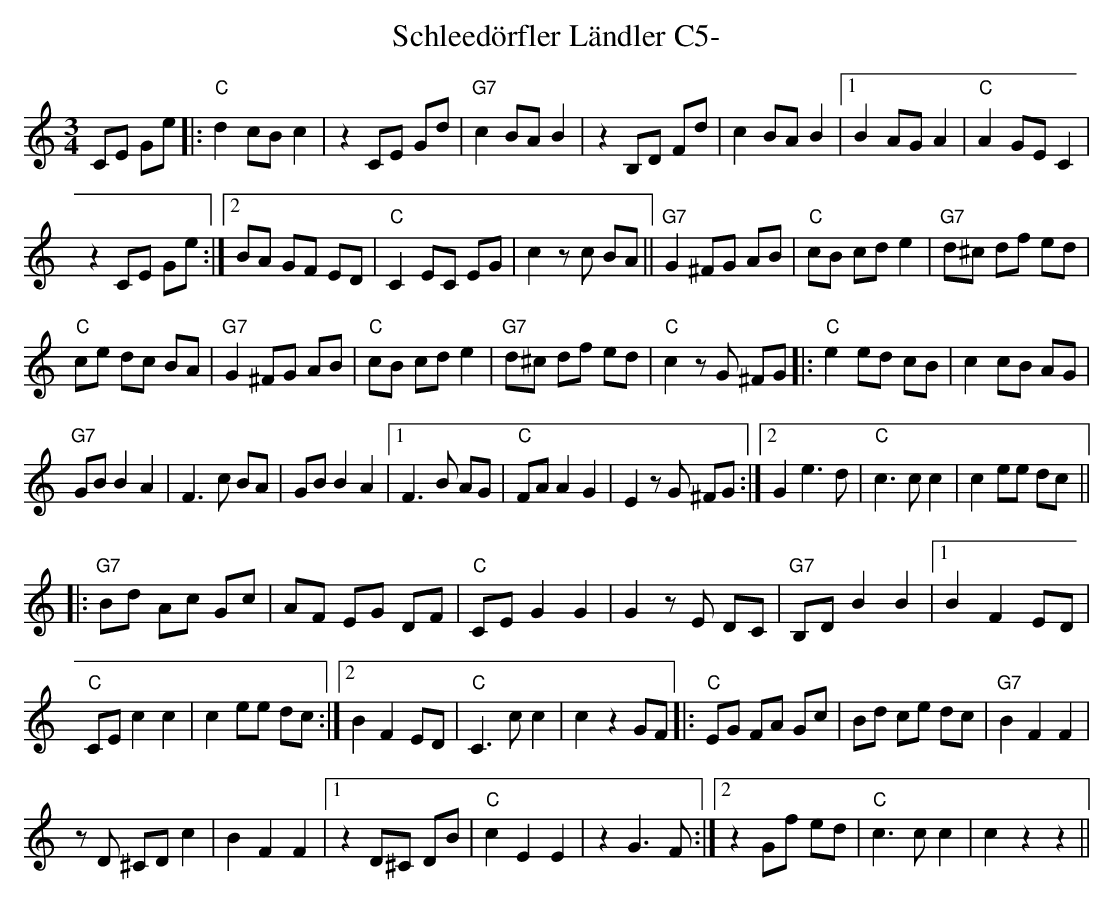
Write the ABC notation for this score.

X:1
T:Schleedörfler Ländler C5-
M:3/4
L:1/8
K:Cmaj
CE Ge |: "C"d2 cB c2 | z2 CE Gd | "G7"c2 BA B2 | z2 B,D Fd | c2 BA B2 |1 B2 AG A2 | "C"A2 GE C2 |
z2 CE Ge :|2 BA GF ED | "C"C2 EC EG | c2 zc BA || "G7"G2 ^FG AB | "C"cB cd e2 | "G7"d^c df ed |
"C"ce dc BA | "G7"G2 ^FG AB | "C"cB cd e2 | "G7"d^c df ed | "C"c2 zG ^FG |: "C"e2 ed cB | c2 cB AG |
"G7"GB B2 A2 | F3c BA | GB B2A2 |1 F3B AG | "C"FA A2G2 | E2 zG ^FG :|2 G2 e3d | "C"c3c c2 | c2 ee dc ||
|: "G7"Bd Ac Gc | AF EG DF | "C"CE G2G2 | G2 zE DC | "G7"B,D B2B2 |1 B2 F2 ED |
"C"CE c2c2 | c2 ee dc :|2 B2F2 ED | "C"C3c c2 | c2 z2 GF |: "C"EG FA Gc | Bd ce dc | "G7"B2F2F2 |
zD ^CD c2 | B2F2F2 |1 z2 D^C DB | "C"c2E2E2 | z2 G3F :|2 z2 Gf ed | "C"c3c c2 | c2 z2z2 ||
